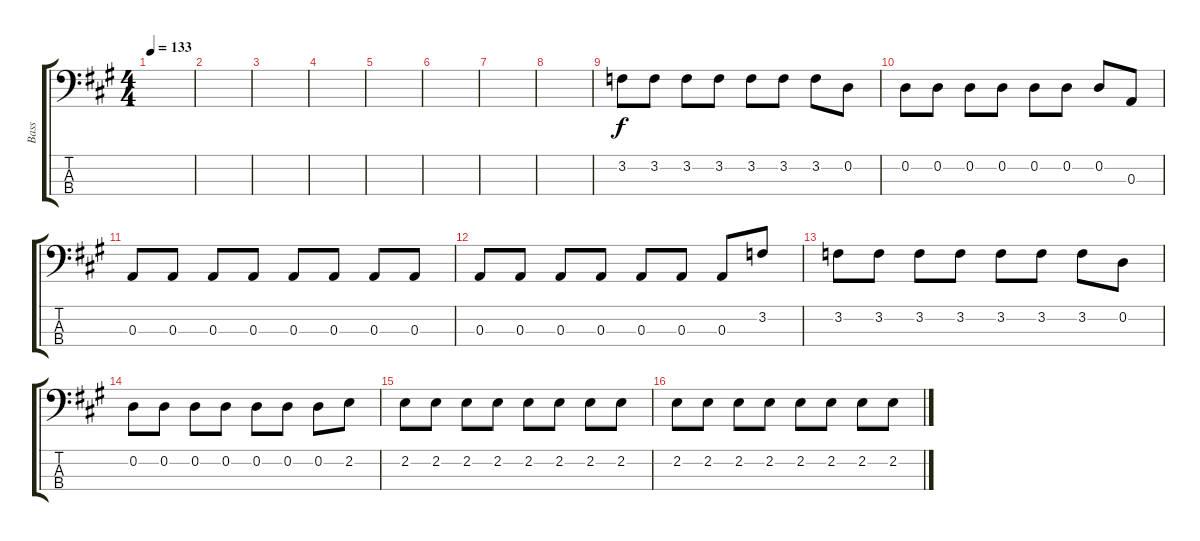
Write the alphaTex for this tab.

\track ("Bass" "Bass") {instrument electricbassfinger}
\staff {score tabs}
\tuning (G2 D2 A1 E1) {hide}
\ts (4 4)
\tempo 133
\clef f4
\ks a
|
|
|
|
|
|
|
|
3.2.8 3.2.8 3.2.8 3.2.8 3.2.8 3.2.8 3.2.8 0.2.8 |
0.2.8 0.2.8 0.2.8 0.2.8 0.2.8 0.2.8 0.2.8 0.3.8 |
0.3.8 0.3.8 0.3.8 0.3.8 0.3.8 0.3.8 0.3.8 0.3.8 |
0.3.8 0.3.8 0.3.8 0.3.8 0.3.8 0.3.8 0.3.8 3.2.8 |
3.2.8 3.2.8 3.2.8 3.2.8 3.2.8 3.2.8 3.2.8 0.2.8 |
0.2.8 0.2.8 0.2.8 0.2.8 0.2.8 0.2.8 0.2.8 2.2.8 |
2.2.8 2.2.8 2.2.8 2.2.8 2.2.8 2.2.8 2.2.8 2.2.8 |
2.2.8 2.2.8 2.2.8 2.2.8 2.2.8 2.2.8 2.2.8 2.2.8
